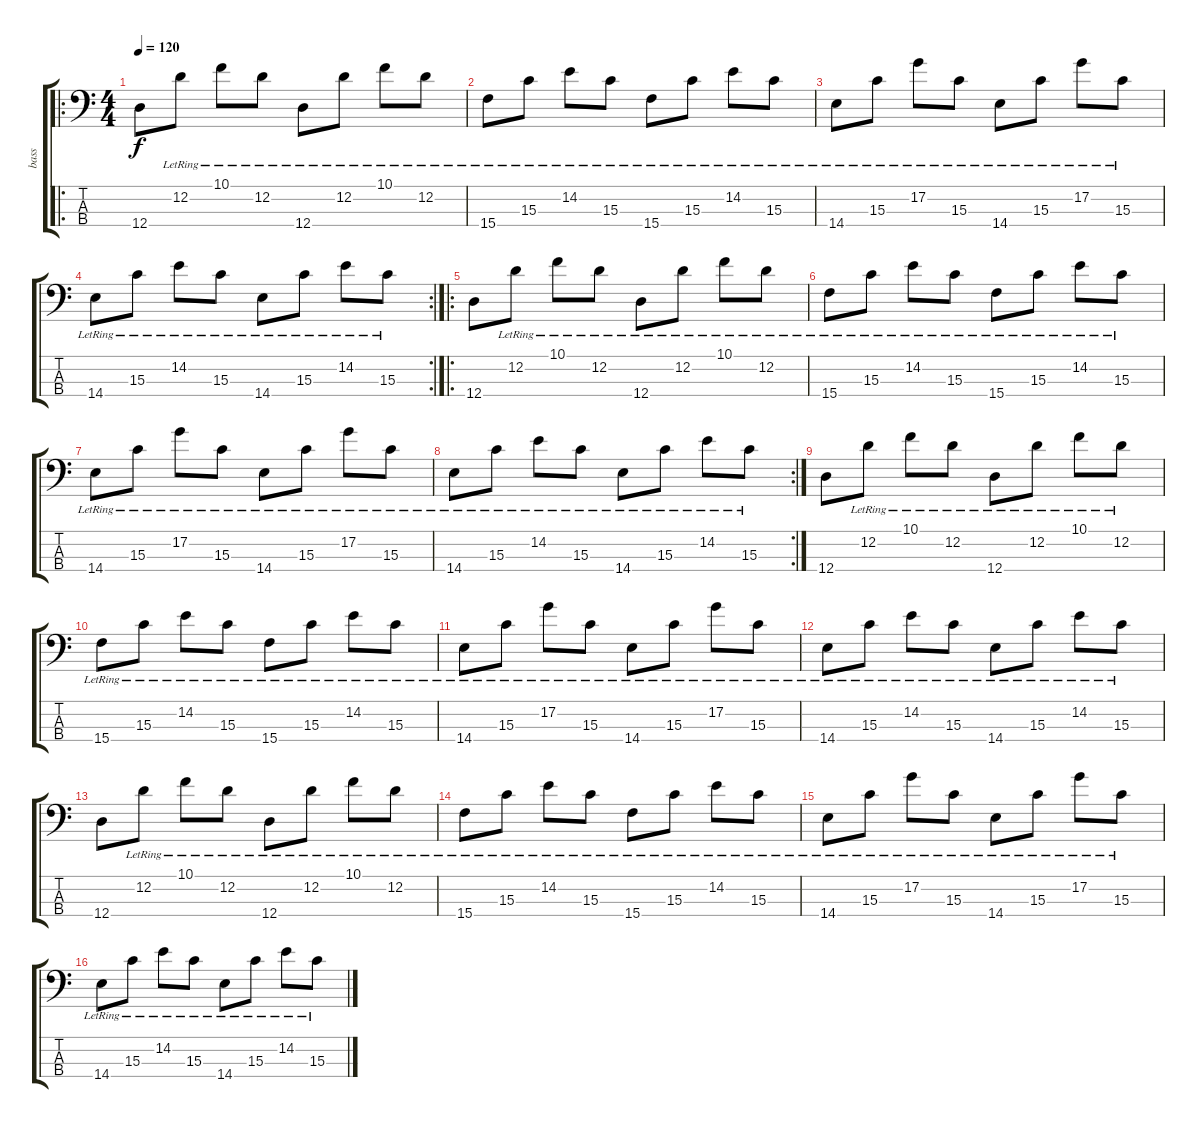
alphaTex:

\track ("bass" "bass") {instrument slapbass2}
\staff {score tabs}
\tuning (G2 D2 A1 D1) {hide}
\ro
\ts (4 4)
\tempo 120
\clef f4
\ks c
12.4.8{dy f instrument slapbass2} 12.2{lr}.8 10.1{lr}.8 12.2{lr}.8 12.4{lr}.8 12.2{lr}.8 10.1{lr}.8 12.2{lr}.8 |
15.4{lr}.8 15.3{lr}.8 14.2{lr}.8 15.3{lr}.8 15.4{lr}.8 15.3{lr}.8 14.2{lr}.8 15.3{lr}.8 |
14.4{lr}.8 15.3{lr}.8 17.2{lr}.8 15.3{lr}.8 14.4{lr}.8 15.3{lr}.8 17.2{lr}.8 15.3{lr}.8 |
\rc 2
14.4{lr}.8 15.3{lr}.8 14.2{lr}.8 15.3{lr}.8 14.4{lr}.8 15.3{lr}.8 14.2{lr}.8 15.3{lr}.8 |
\ro
12.4.8 12.2{lr}.8 10.1{lr}.8 12.2{lr}.8 12.4{lr}.8 12.2{lr}.8 10.1{lr}.8 12.2{lr}.8 |
15.4{lr}.8 15.3{lr}.8 14.2{lr}.8 15.3{lr}.8 15.4{lr}.8 15.3{lr}.8 14.2{lr}.8 15.3{lr}.8 |
14.4{lr}.8 15.3{lr}.8 17.2{lr}.8 15.3{lr}.8 14.4{lr}.8 15.3{lr}.8 17.2{lr}.8 15.3{lr}.8 |
\rc 2
14.4{lr}.8 15.3{lr}.8 14.2{lr}.8 15.3{lr}.8 14.4{lr}.8 15.3{lr}.8 14.2{lr}.8 15.3{lr}.8 |
12.4.8 12.2{lr}.8 10.1{lr}.8 12.2{lr}.8 12.4{lr}.8 12.2{lr}.8 10.1{lr}.8 12.2{lr}.8 |
15.4{lr}.8 15.3{lr}.8 14.2{lr}.8 15.3{lr}.8 15.4{lr}.8 15.3{lr}.8 14.2{lr}.8 15.3{lr}.8 |
14.4{lr}.8 15.3{lr}.8 17.2{lr}.8 15.3{lr}.8 14.4{lr}.8 15.3{lr}.8 17.2{lr}.8 15.3{lr}.8 |
14.4{lr}.8 15.3{lr}.8 14.2{lr}.8 15.3{lr}.8 14.4{lr}.8 15.3{lr}.8 14.2{lr}.8 15.3{lr}.8 |
12.4.8 12.2{lr}.8 10.1{lr}.8 12.2{lr}.8 12.4{lr}.8 12.2{lr}.8 10.1{lr}.8 12.2{lr}.8 |
15.4{lr}.8 15.3{lr}.8 14.2{lr}.8 15.3{lr}.8 15.4{lr}.8 15.3{lr}.8 14.2{lr}.8 15.3{lr}.8 |
14.4{lr}.8 15.3{lr}.8 17.2{lr}.8 15.3{lr}.8 14.4{lr}.8 15.3{lr}.8 17.2{lr}.8 15.3{lr}.8 |
14.4{lr}.8 15.3{lr}.8 14.2{lr}.8 15.3{lr}.8 14.4{lr}.8 15.3{lr}.8 14.2{lr}.8 15.3{lr}.8
